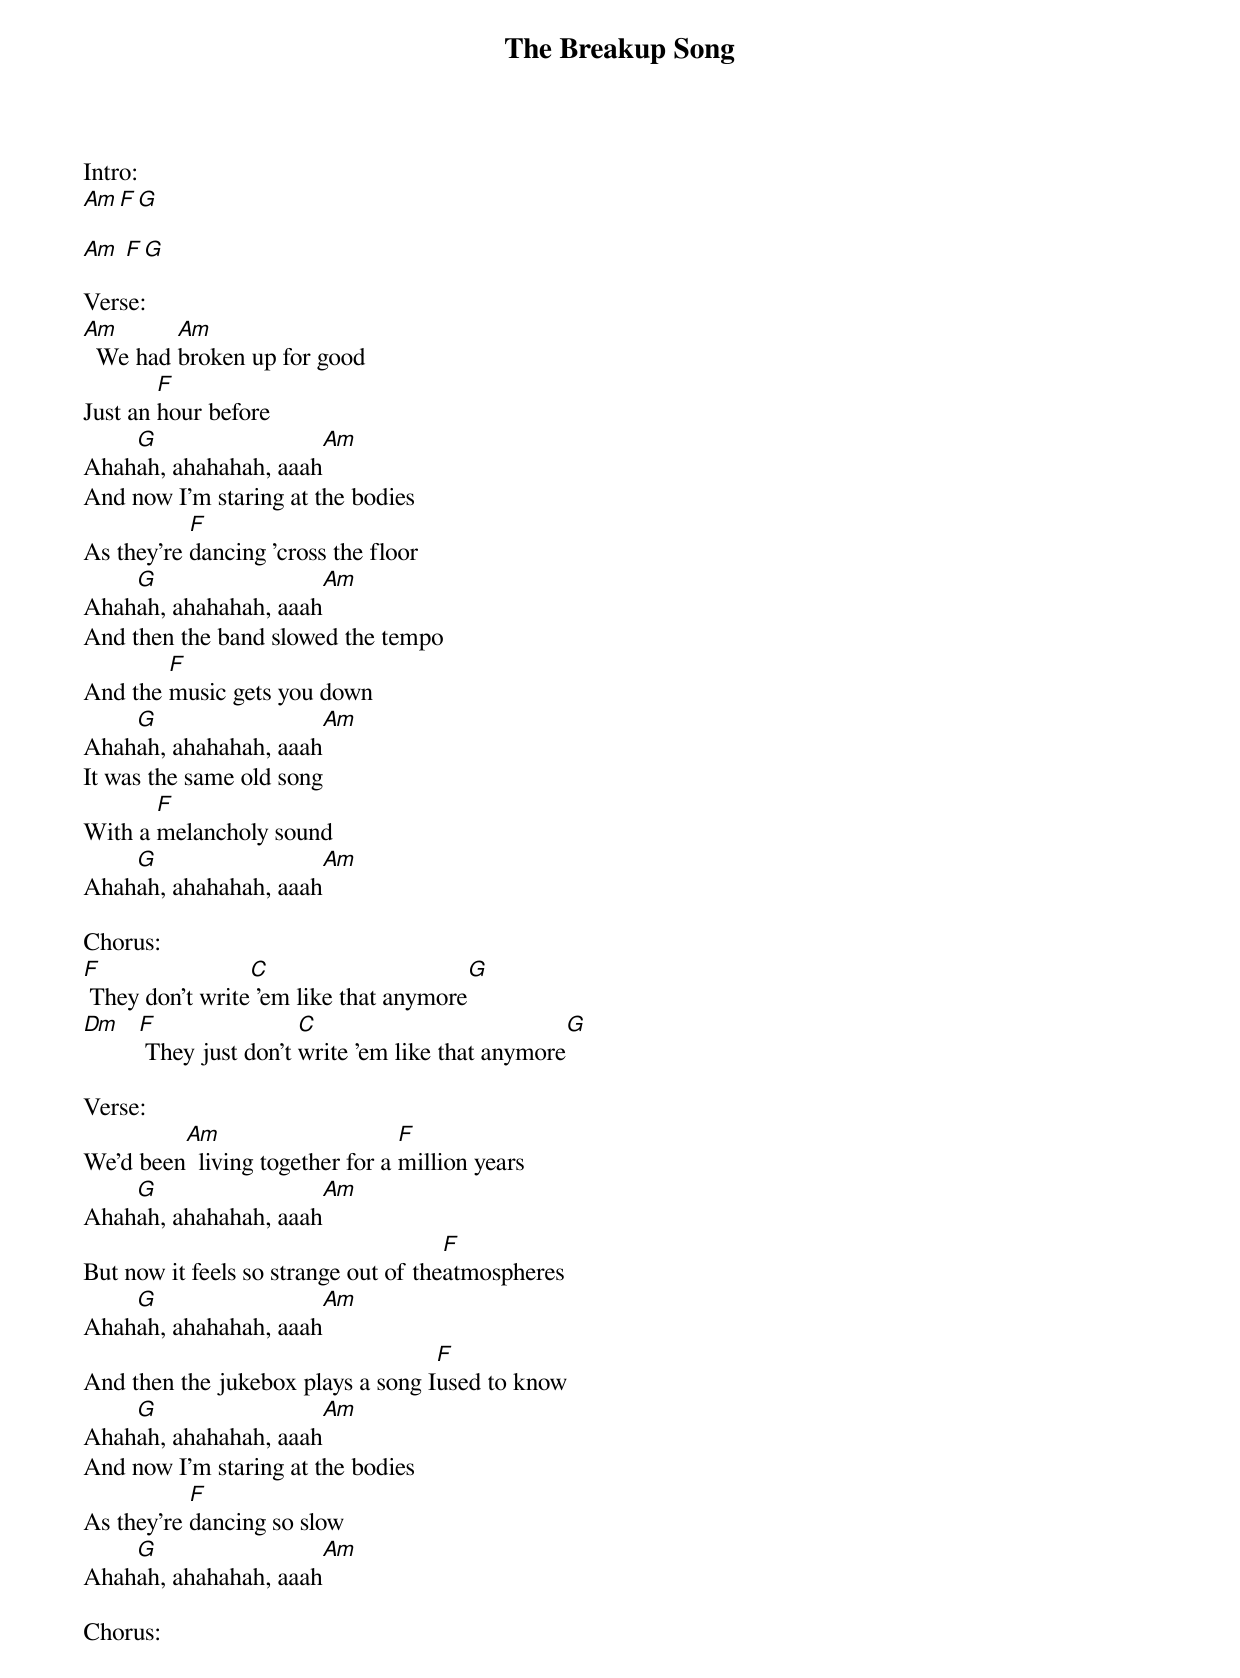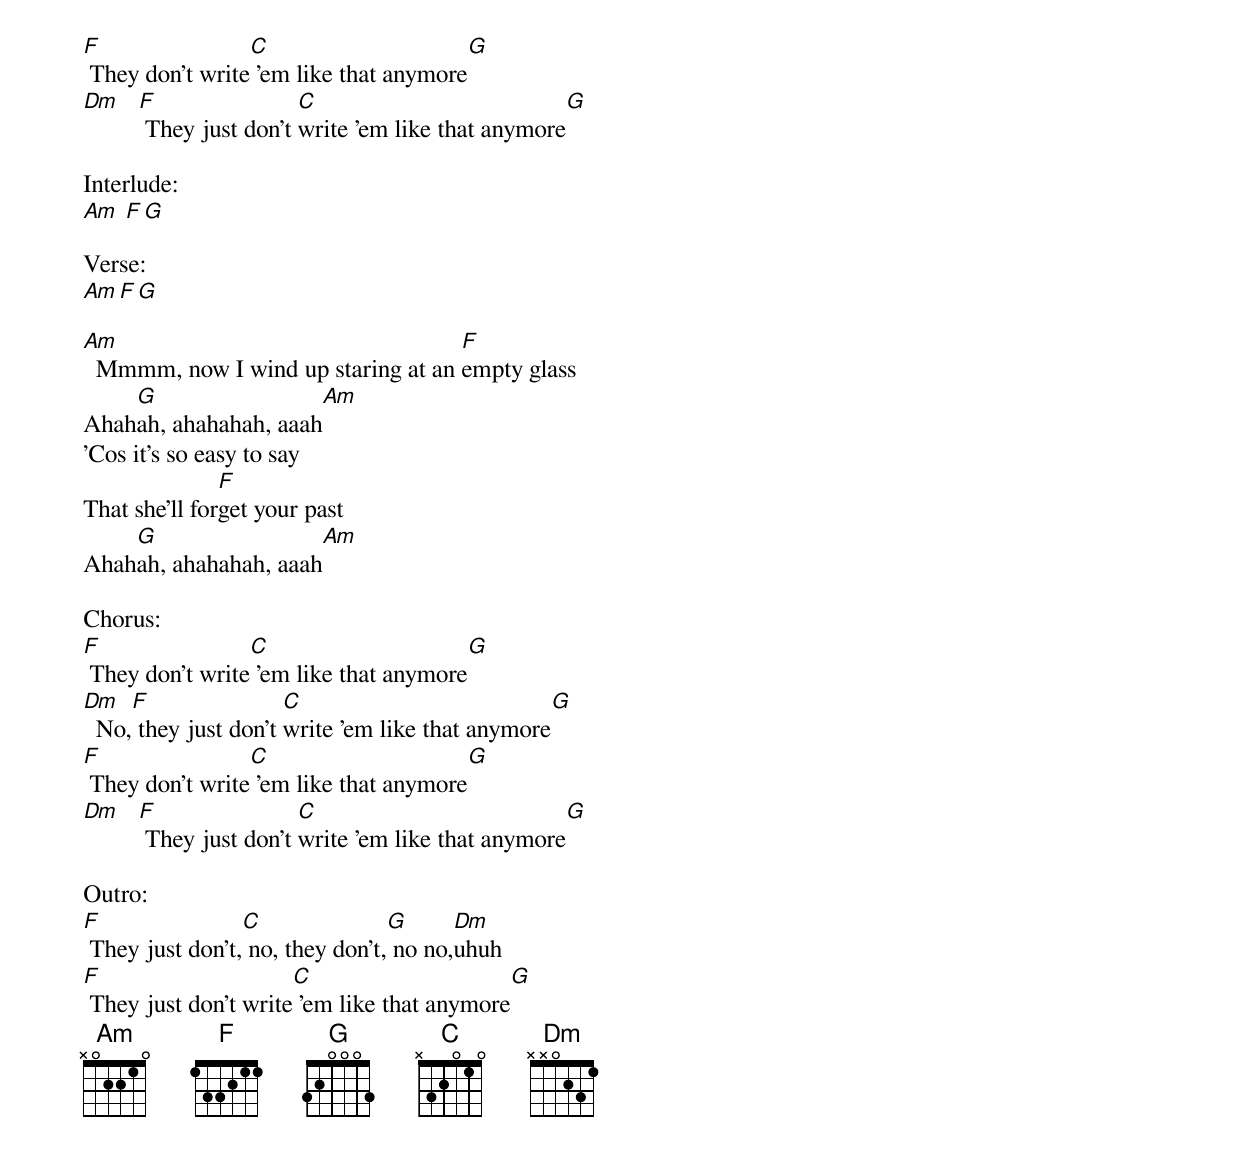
{title:The Breakup Song}
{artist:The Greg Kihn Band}
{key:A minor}
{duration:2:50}
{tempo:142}
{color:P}

Intro:
[Am][F][G]

[Am] [F][G]

Verse:
[Am]  We had [Am]broken up for good
Just an [F]hour before
Ahah[G]ah, ahahahah, aaah[Am]
And now I'm staring at the bodies
As they're [F]dancing 'cross the floor
Ahah[G]ah, ahahahah, aaah[Am]
And then the band slowed the tempo
And the [F]music gets you down
Ahah[G]ah, ahahahah, aaah[Am]
It was the same old song
With a [F]melancholy sound
Ahah[G]ah, ahahahah, aaah[Am]

Chorus:
[F] They don't write[C] 'em like that anymore[G]
[Dm]   [F] They just don't [C]write 'em like that anymore[G]

Verse:
We'd been[Am]  living together for a [F]million years
Ahah[G]ah, ahahahah, aaah[Am]
But now it feels so strange out of the[F]atmospheres
Ahah[G]ah, ahahahah, aaah[Am]
And then the jukebox plays a song I[F]used to know
Ahah[G]ah, ahahahah, aaah[Am]
And now I'm staring at the bodies
As they're [F]dancing so slow
Ahah[G]ah, ahahahah, aaah[Am]

Chorus:
[F] They don't write[C] 'em like that anymore[G]
[Dm]   [F] They just don't [C]write 'em like that anymore[G]

Interlude:
[Am] [F][G]

Verse:
[Am][F][G]

[Am]  Mmmm, now I wind up staring at an [F]empty glass
Ahah[G]ah, ahahahah, aaah[Am]
'Cos it's so easy to say
That she'll for[F]get your past
Ahah[G]ah, ahahahah, aaah[Am]

Chorus:
[F] They don't write[C] 'em like that anymore[G]
[Dm]  No,[F] they just don't [C]write 'em like that anymore[G]
[F] They don't write[C] 'em like that anymore[G]
[Dm]   [F] They just don't [C]write 'em like that anymore[G]

Outro:
[F] They just don't,[C] no, they don't,[G] no no,[Dm]uhuh
[F] They just don't write[C] 'em like that anymore[G]
